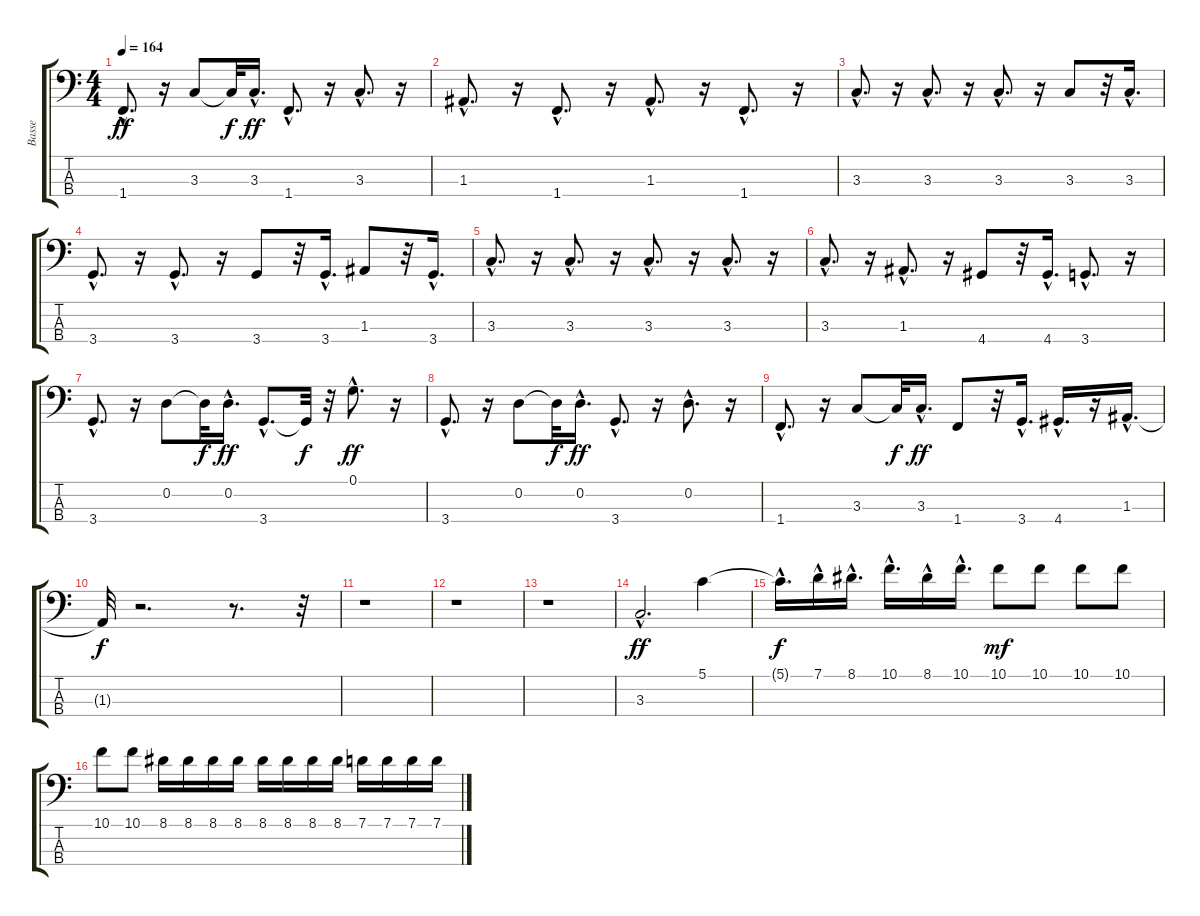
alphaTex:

\track ("Basse" "Basse") {instrument electricbassfinger}
\staff {score tabs}
\tuning (G2 D2 A1 E1) {hide}
\ts (4 4)
\tempo 164
\clef f4
\ks c
1.4{hac}.8{d dy ff} r.16 3.3.8 3.3{t}.32{dy f} 3.3{hac}.16{d dy ff} 1.4{hac}.8{d} r.16 3.3{hac}.8{d} r.16 |
1.3{hac}.8{d} r.16 1.4{hac}.8{d} r.16 1.3{hac}.8{d} r.16 1.4{hac}.8{d} r.16 |
3.3{hac}.8{d} r.16 3.3{hac}.8{d} r.16 3.3{hac}.8{d} r.16 3.3.8 r.32 3.3{hac}.16{d} |
3.4{hac}.8{d} r.16 3.4{hac}.8{d} r.16 3.4.8 r.32 3.4{hac}.16{d} 1.3.8 r.32 3.4{hac}.16{d} |
3.3{hac}.8{d} r.16 3.3{hac}.8{d} r.16 3.3{hac}.8{d} r.16 3.3{hac}.8{d} r.16 |
3.3{hac}.8{d} r.16 1.3{hac}.8{d} r.16 4.4.8 r.32 4.4{hac}.16{d} 3.4{hac}.8{d} r.16 |
3.4{hac}.8{d} r.16 0.2.8 0.2{t}.32{dy f} 0.2{hac}.16{d dy ff} 3.4{hac}.8{d} 3.4{t}.32{dy f} r.32 0.1{hac}.8{d dy ff} r.16 |
3.4{hac}.8{d} r.16 0.2.8 0.2{t}.32{dy f} 0.2{hac}.16{d dy ff} 3.4{hac}.8{d} r.16 0.2{hac}.8{d} r.16 |
1.4{hac}.8{d} r.16 3.3.8 3.3{t}.32{dy f} 3.3{hac}.16{d dy ff} 1.4.8 r.32 3.4{hac}.16{d} 4.4{hac}.16{d} r.16 1.3{hac}.16{d} |
1.3{t}.32{dy f} r.2{d} r.8{d} r.32 |
r.1 |
r.1 |
r.1 |
3.3{hac}.2{d dy ff} 5.1.4 |
5.1{hac t}.16{d dy f} 7.1{hac}.16 8.1{hac}.16{d} 10.1{hac}.16{d} 8.1{hac}.16 10.1{hac}.16{d} 10.1.8{dy mf} 10.1.8 10.1.8 10.1.8 |
10.1.8 10.1.8 8.1.16 8.1.16 8.1.16 8.1.16 8.1.16 8.1.16 8.1.16 8.1.16 7.1.16 7.1.16 7.1.16 7.1.16
